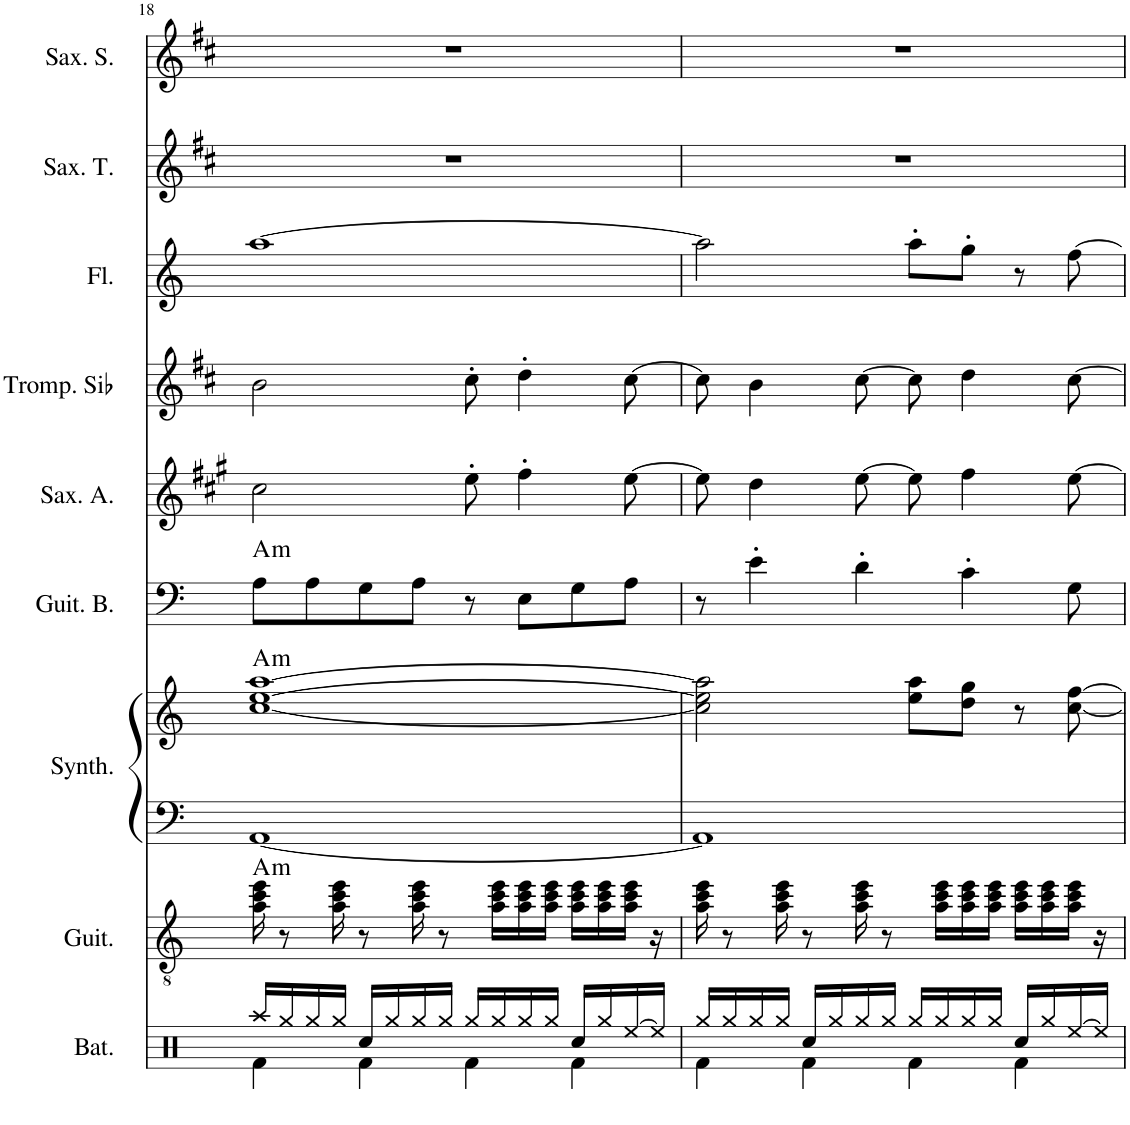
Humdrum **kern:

**kern	**kern	**harte	**kern	**kern	**harte	**kern	**harte	**kern	**kern	**kern	**kern	**kern
*part9	*part8	*part8	*part7	*part7	*part7	*part6	*part6	*part5	*part4	*part3	*part2	*part1
*staff10	*staff9	*	*staff8	*staff7	*	*staff6	*	*staff5	*staff4	*staff3	*staff2	*staff1
*I"Batterie	*I"Guitare Classique	*	*I"Synthétiseur d'instruments à cordes	*	*	*I"Guitare Basse	*	*I"Saxophone Alto	*I"Trompette en Sib	*I"Flûte	*I"Saxophone Ténor	*I"Saxophone Soprano
*I'Bat.	*I'Guit.	*	*I'Synth.	*	*	*I'Guit. B.	*	*I'Sax. A.	*I'Tromp. Sib	*I'Fl.	*I'Sax. T.	*I'Sax. S.
!!LO:PB:g=z
*clefX	*clefGv2	*	*clefF4	*clefG2	*	*clefF4	*	*clefG2	*clefG2	*clefG2	*clefG2	*clefG2
*	*	*	*	*	*	*Trd7c12	*	*Trd5c9	*Trd1c2	*	*Trd8c14	*Trd1c2
*k[]	*k[]	*	*k[]	*k[]	*	*k[]	*	*k[f#c#g#]	*k[f#c#]	*k[]	*k[f#c#]	*k[f#c#]
*M4/4	*M4/4	*	*M4/4	*M4/4	*	*M4/4	*	*M4/4	*M4/4	*M4/4	*M4/4	*M4/4
=18	=18	=18	=18	=18	=18	=18	=18	=18	=18	=18	=18	=18
*^	*	*	*	*	*	*	*	*	*	*	*	*
!	!	!	!LO:H:kt=m	!	!	!LO:H:kt=m	!	!LO:H:kt=m	!	!	!	!	!
16Raa/LL	4Rf\	16a\ 16cc\ 16ee\	A:min	[1AA	[1cc [1ee [1aa	A:min	8A\L	A:min	2cc#\	2b\	[1aa	1r	1r
16Rgg/	.	8r	.	.	.	.	.	.	.	.	.	.	.
16Rgg/	.	.	.	.	.	.	8A\	.	.	.	.	.	.
16Rgg/JJ	.	16a\ 16cc\ 16ee\	.	.	.	.	.	.	.	.	.	.	.
16Rcc/LL	4Rf\	8r	.	.	.	.	8G\	.	.	.	.	.	.
16Rgg/	.	.	.	.	.	.	.	.	.	.	.	.	.
16Rgg/	.	16a\ 16cc\ 16ee\	.	.	.	.	8A\J	.	.	.	.	.	.
16Rgg/JJ	.	8r	.	.	.	.	.	.	.	.	.	.	.
16Rgg/LL	4Rf\	.	.	.	.	.	8r	.	8ee'\	8cc#'\	.	.	.
16Rgg/	.	16a\ 16cc\ 16ee\LL	.	.	.	.	.	.	.	.	.	.	.
16Rgg/	.	16a\ 16cc\ 16ee\	.	.	.	.	8E\L	.	4ff#'\	4dd'\	.	.	.
16Rgg/JJ	.	16a\ 16cc\ 16ee\JJ	.	.	.	.	.	.	.	.	.	.	.
16Rcc/LL	4Rf\	16a\ 16cc\ 16ee\LL	.	.	.	.	8G\	.	.	.	.	.	.
16Rgg/	.	16a\ 16cc\ 16ee\	.	.	.	.	.	.	.	.	.	.	.
[16Ree/	.	16a\ 16cc\ 16ee\JJ	.	.	.	.	8A\J	.	[8ee\	[8cc#\	.	.	.
16Ree/JJ]	.	16r	.	.	.	.	.	.	.	.	.	.	.
=19	=19	=19	=19	=19	=19	=19	=19	=19	=19	=19	=19	=19	=19
16Rgg/LL	4Rf\	16a\ 16cc\ 16ee\	.	1AA]	2cc\] 2ee\] 2aa\]	.	8r	.	8ee\]	8cc#\]	2aa\]	1r	1r
16Rgg/	.	8r	.	.	.	.	.	.	.	.	.	.	.
16Rgg/	.	.	.	.	.	.	4e'\	.	4dd\	4b\	.	.	.
16Rgg/JJ	.	16a\ 16cc\ 16ee\	.	.	.	.	.	.	.	.	.	.	.
16Rcc/LL	4Rf\	8r	.	.	.	.	.	.	.	.	.	.	.
16Rgg/	.	.	.	.	.	.	.	.	.	.	.	.	.
16Rgg/	.	16a\ 16cc\ 16ee\	.	.	.	.	4d'\	.	[8ee\	[8cc#\	.	.	.
16Rgg/JJ	.	8r	.	.	.	.	.	.	.	.	.	.	.
16Rgg/LL	4Rf\	.	.	.	8ee\ 8aa\L	.	.	.	8ee\]	8cc#\]	8aa'\L	.	.
16Rgg/	.	16a\ 16cc\ 16ee\LL	.	.	.	.	.	.	.	.	.	.	.
16Rgg/	.	16a\ 16cc\ 16ee\	.	.	8dd\ 8gg\J	.	4c'\	.	4ff#\	4dd\	8gg'\J	.	.
16Rgg/JJ	.	16a\ 16cc\ 16ee\JJ	.	.	.	.	.	.	.	.	.	.	.
16Rcc/LL	4Rf\	16a\ 16cc\ 16ee\LL	.	.	8r	.	.	.	.	.	8r	.	.
16Rgg/	.	16a\ 16cc\ 16ee\	.	.	.	.	.	.	.	.	.	.	.
[16Ree/	.	16a\ 16cc\ 16ee\JJ	.	.	[8cc\ [8ff\	.	8G\	.	[8ee\	[8cc#\	[8ff\	.	.
16Ree/JJ]	.	16r	.	.	.	.	.	.	.	.	.	.	.
*v	*v	*	*	*	*	*	*	*	*	*	*	*	*
=	=	=	=	=	=	=	=	=	=	=	=	=
*-	*-	*-	*-	*-	*-	*-	*-	*-	*-	*-	*-	*-
